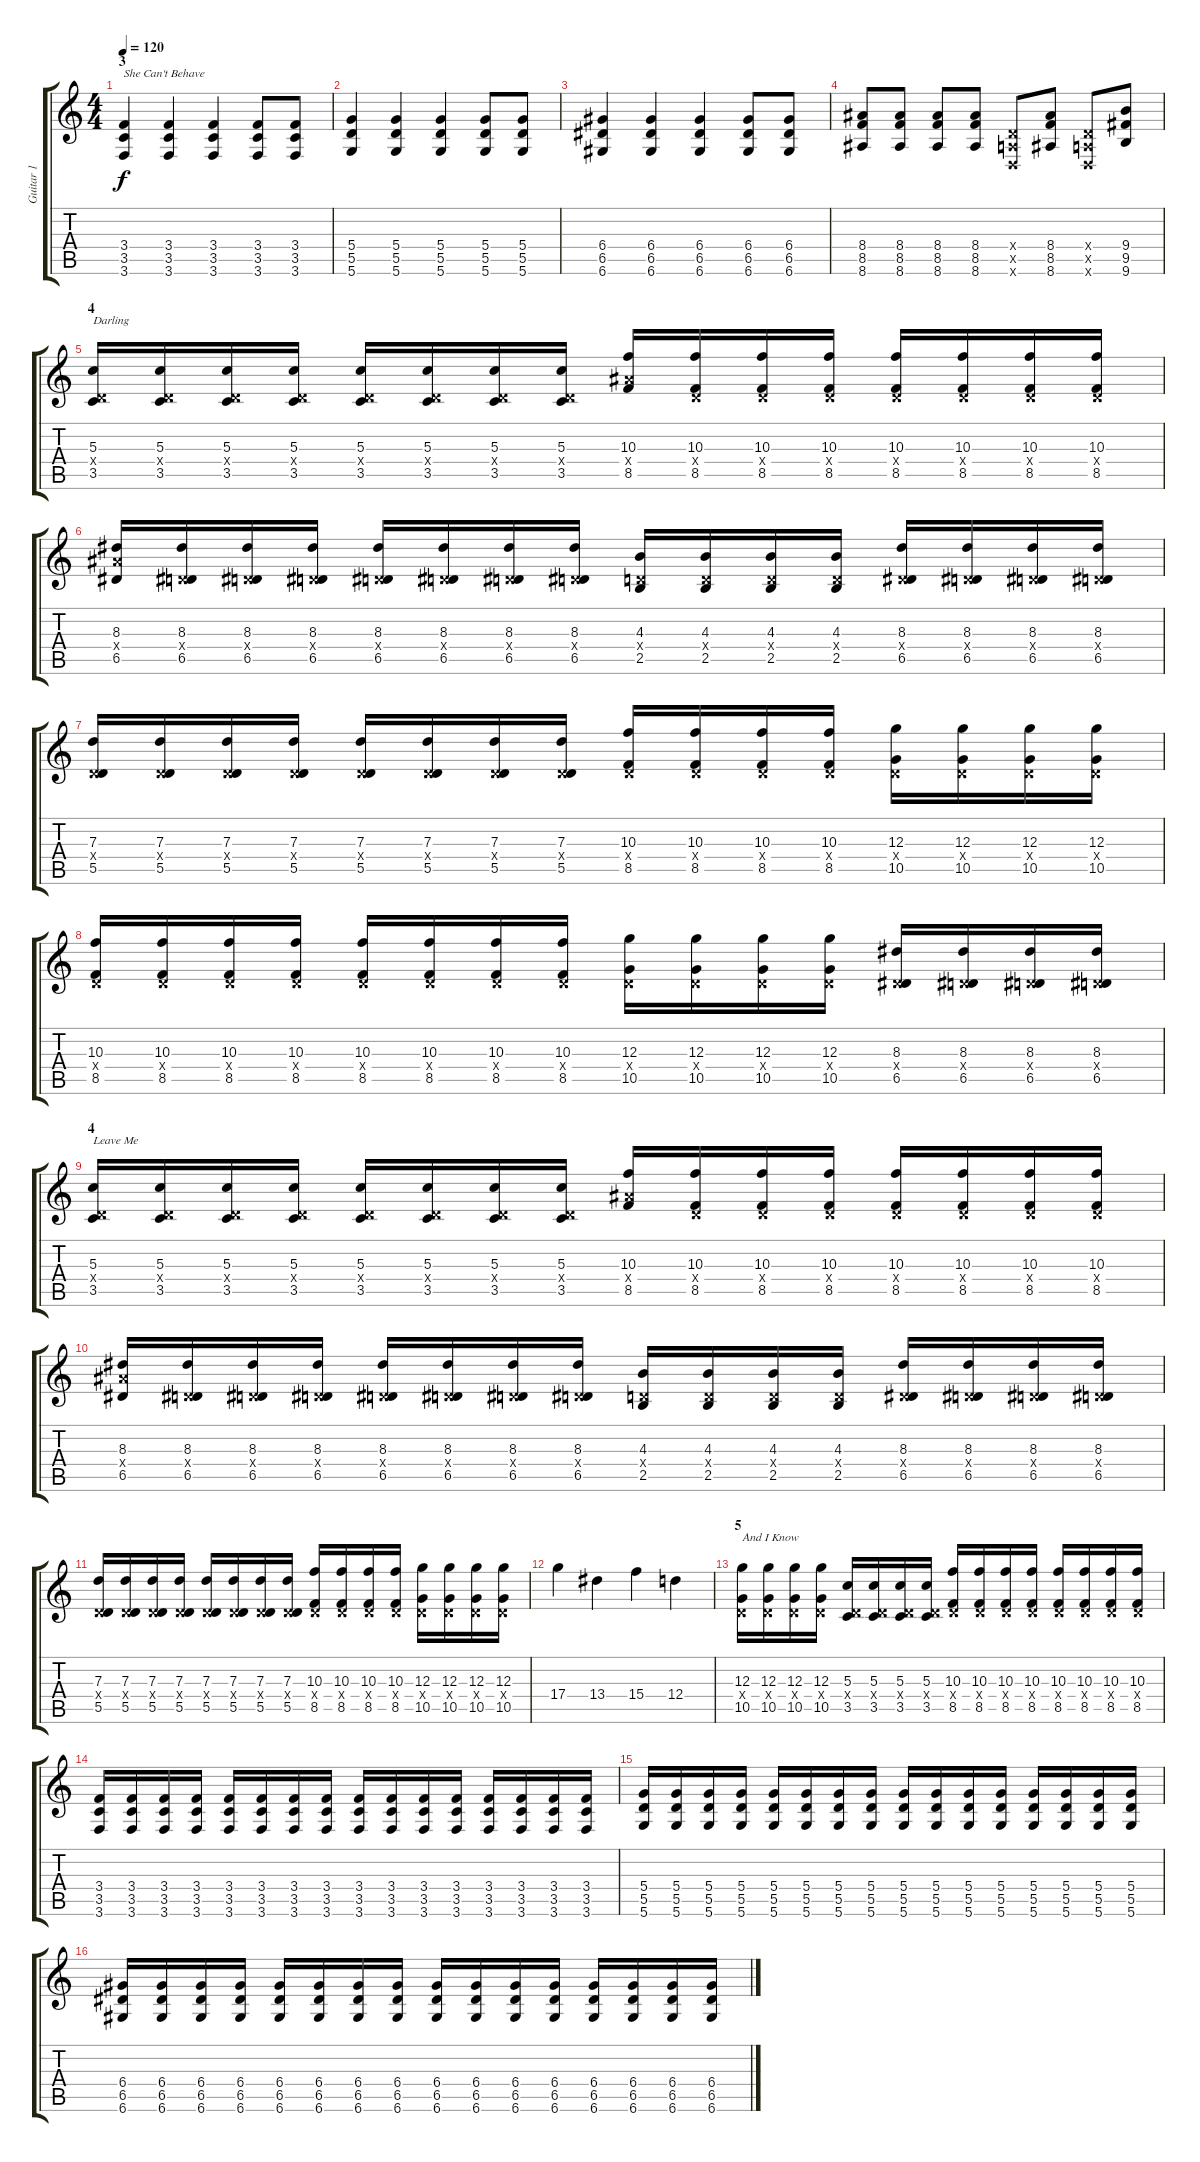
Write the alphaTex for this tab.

\track ("Guitar 1" "Guitar 1") {instrument overdrivenguitar}
\staff {score tabs}
\tuning (E4 B3 G3 D3 A2 D2) {hide}
\ts (4 4)
\section ("" "3")
\tempo 120
\clef g2
\ks c
(3.4 3.5 3.6).4{txt "She Can't Behave" dy f} (3.4 3.5 3.6).4 (3.4 3.5 3.6).4 (3.4 3.5 3.6).8 (3.4 3.5 3.6).8 |
(5.4 5.5 5.6).4 (5.4 5.5 5.6).4 (5.4 5.5 5.6).4 (5.4 5.5 5.6).8 (5.4 5.5 5.6).8 |
(6.4 6.5 6.6).4 (6.4 6.5 6.6).4 (6.4 6.5 6.6).4 (6.4 6.5 6.6).8 (6.4 6.5 6.6).8 |
(8.4 8.5 8.6).8 (8.4 8.5 8.6).8 (8.4 8.5 8.6).8 (8.4 8.5 8.6).8 (0.4{x} 0.5{x} 0.6{x}).8 (8.4 8.5 8.6).8 (0.4{x} 0.5{x} 0.6{x}).8 (9.4 9.5 9.6).8 |
\section ("" "4")
(5.3 0.4{x} 3.5).16{txt "Darling"} (5.3 0.4{x} 3.5).16 (5.3 0.4{x} 3.5).16 (5.3 0.4{x} 3.5).16 (5.3 0.4{x} 3.5).16 (5.3 0.4{x} 3.5).16 (5.3 0.4{x} 3.5).16 (5.3 0.4{x} 3.5).16 (10.3 8.4{x} 8.5).16 (10.3 0.4{x} 8.5).16 (10.3 0.4{x} 8.5).16 (10.3 0.4{x} 8.5).16 (10.3 0.4{x} 8.5).16 (10.3 0.4{x} 8.5).16 (10.3 0.4{x} 8.5).16 (10.3 0.4{x} 8.5).16 |
(8.3 8.4{x} 6.5).16 (8.3 0.4{x} 6.5).16 (8.3 0.4{x} 6.5).16 (8.3 0.4{x} 6.5).16 (8.3 0.4{x} 6.5).16 (8.3 0.4{x} 6.5).16 (8.3 0.4{x} 6.5).16 (8.3 0.4{x} 6.5).16 (4.3 0.4{x} 2.5).16 (4.3 0.4{x} 2.5).16 (4.3 0.4{x} 2.5).16 (4.3 0.4{x} 2.5).16 (8.3 0.4{x} 6.5).16 (8.3 0.4{x} 6.5).16 (8.3 0.4{x} 6.5).16 (8.3 0.4{x} 6.5).16 |
(7.3 0.4{x} 5.5).16 (7.3 0.4{x} 5.5).16 (7.3 0.4{x} 5.5).16 (7.3 0.4{x} 5.5).16 (7.3 0.4{x} 5.5).16 (7.3 0.4{x} 5.5).16 (7.3 0.4{x} 5.5).16 (7.3 0.4{x} 5.5).16 (10.3 0.4{x} 8.5).16 (10.3 0.4{x} 8.5).16 (10.3 0.4{x} 8.5).16 (10.3 0.4{x} 8.5).16 (12.3 0.4{x} 10.5).16 (12.3 0.4{x} 10.5).16 (12.3 0.4{x} 10.5).16 (12.3 0.4{x} 10.5).16 |
(10.3 0.4{x} 8.5).16 (10.3 0.4{x} 8.5).16 (10.3 0.4{x} 8.5).16 (10.3 0.4{x} 8.5).16 (10.3 0.4{x} 8.5).16 (10.3 0.4{x} 8.5).16 (10.3 0.4{x} 8.5).16 (10.3 0.4{x} 8.5).16 (12.3 0.4{x} 10.5).16 (12.3 0.4{x} 10.5).16 (12.3 0.4{x} 10.5).16 (12.3 0.4{x} 10.5).16 (8.3 0.4{x} 6.5).16 (8.3 0.4{x} 6.5).16 (8.3 0.4{x} 6.5).16 (8.3 0.4{x} 6.5).16 |
\section ("" "4")
(5.3 0.4{x} 3.5).16{txt "Leave Me"} (5.3 0.4{x} 3.5).16 (5.3 0.4{x} 3.5).16 (5.3 0.4{x} 3.5).16 (5.3 0.4{x} 3.5).16 (5.3 0.4{x} 3.5).16 (5.3 0.4{x} 3.5).16 (5.3 0.4{x} 3.5).16 (10.3 8.4{x} 8.5).16 (10.3 0.4{x} 8.5).16 (10.3 0.4{x} 8.5).16 (10.3 0.4{x} 8.5).16 (10.3 0.4{x} 8.5).16 (10.3 0.4{x} 8.5).16 (10.3 0.4{x} 8.5).16 (10.3 0.4{x} 8.5).16 |
(8.3 8.4{x} 6.5).16 (8.3 0.4{x} 6.5).16 (8.3 0.4{x} 6.5).16 (8.3 0.4{x} 6.5).16 (8.3 0.4{x} 6.5).16 (8.3 0.4{x} 6.5).16 (8.3 0.4{x} 6.5).16 (8.3 0.4{x} 6.5).16 (4.3 0.4{x} 2.5).16 (4.3 0.4{x} 2.5).16 (4.3 0.4{x} 2.5).16 (4.3 0.4{x} 2.5).16 (8.3 0.4{x} 6.5).16 (8.3 0.4{x} 6.5).16 (8.3 0.4{x} 6.5).16 (8.3 0.4{x} 6.5).16 |
(7.3 0.4{x} 5.5).16 (7.3 0.4{x} 5.5).16 (7.3 0.4{x} 5.5).16 (7.3 0.4{x} 5.5).16 (7.3 0.4{x} 5.5).16 (7.3 0.4{x} 5.5).16 (7.3 0.4{x} 5.5).16 (7.3 0.4{x} 5.5).16 (10.3 0.4{x} 8.5).16 (10.3 0.4{x} 8.5).16 (10.3 0.4{x} 8.5).16 (10.3 0.4{x} 8.5).16 (12.3 0.4{x} 10.5).16 (12.3 0.4{x} 10.5).16 (12.3 0.4{x} 10.5).16 (12.3 0.4{x} 10.5).16 |
17.4.4 13.4.4 15.4.4 12.4.4 |
\section ("" "5")
(12.3 0.4{x} 10.5).16{txt "And I Know" volume 13} (12.3 0.4{x} 10.5).16 (12.3 0.4{x} 10.5).16 (12.3 0.4{x} 10.5).16 (5.3 0.4{x} 3.5).16 (5.3 0.4{x} 3.5).16 (5.3 0.4{x} 3.5).16 (5.3 0.4{x} 3.5).16 (10.3 0.4{x} 8.5).16 (10.3 0.4{x} 8.5).16 (10.3 0.4{x} 8.5).16 (10.3 0.4{x} 8.5).16 (10.3 0.4{x} 8.5).16 (10.3 0.4{x} 8.5).16 (10.3 0.4{x} 8.5).16 (10.3 0.4{x} 8.5).16 |
(3.4 3.5 3.6).16 (3.4 3.5 3.6).16 (3.4 3.5 3.6).16 (3.4 3.5 3.6).16 (3.4 3.5 3.6).16 (3.4 3.5 3.6).16 (3.4 3.5 3.6).16 (3.4 3.5 3.6).16 (3.4 3.5 3.6).16 (3.4 3.5 3.6).16 (3.4 3.5 3.6).16 (3.4 3.5 3.6).16 (3.4 3.5 3.6).16 (3.4 3.5 3.6).16 (3.4 3.5 3.6).16 (3.4 3.5 3.6).16 |
(5.4 5.5 5.6).16 (5.4 5.5 5.6).16 (5.4 5.5 5.6).16 (5.4 5.5 5.6).16 (5.4 5.5 5.6).16 (5.4 5.5 5.6).16 (5.4 5.5 5.6).16 (5.4 5.5 5.6).16 (5.4 5.5 5.6).16 (5.4 5.5 5.6).16 (5.4 5.5 5.6).16 (5.4 5.5 5.6).16 (5.4 5.5 5.6).16 (5.4 5.5 5.6).16 (5.4 5.5 5.6).16 (5.4 5.5 5.6).16 |
(6.4 6.5 6.6).16 (6.4 6.5 6.6).16 (6.4 6.5 6.6).16 (6.4 6.5 6.6).16 (6.4 6.5 6.6).16 (6.4 6.5 6.6).16 (6.4 6.5 6.6).16 (6.4 6.5 6.6).16 (6.4 6.5 6.6).16 (6.4 6.5 6.6).16 (6.4 6.5 6.6).16 (6.4 6.5 6.6).16 (6.4 6.5 6.6).16 (6.4 6.5 6.6).16 (6.4 6.5 6.6).16 (6.4 6.5 6.6).16
